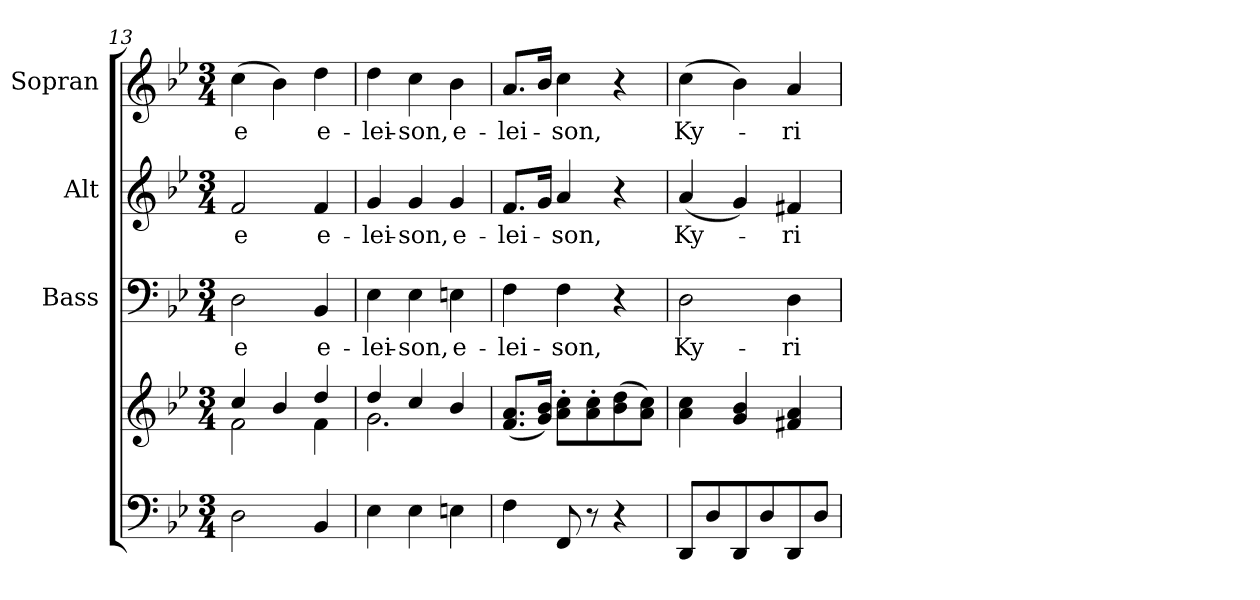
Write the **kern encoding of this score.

**kern	**kern	**kern	**text	**kern	**text	**kern	**text
*part4	*part4	*part3	*part3	*part2	*part2	*part1	*part1
*staff5	*staff4	*staff3	*staff3	*staff2	*staff2	*staff1	*staff1
*	*	*I"Bass	*	*I"Alt	*	*I"Sopran	*
*	*	*I'B.	*	*I'A.	*	*I'S.	*
*clefF4	*clefG2	*clefF4	*	*clefG2	*	*clefG2	*
*k[b-e-]	*k[b-e-]	*k[b-e-]	*	*k[b-e-]	*	*k[b-e-]	*
*B-:	*B-:	*B-:	*	*B-:	*	*B-:	*
*M3/4	*M3/4	*M3/4	*	*M3/4	*	*M3/4	*
=13	=13	=13	=13	=13	=13	=13	=13
*	*^	*	*	*	*	*	*
!	!	!	!	!LO:LY:b	!	!LO:LY:b	!	!LO:LY:b
2D\	4cc/	2f\	2D\	-e	2f/	-e	(>4cc\	-e
.	4b-/	.	.	.	.	.	4b-\)	.
!	!	!	!	!LO:LY:b	!	!LO:LY:b	!	!LO:LY:b
4BB-/	4dd/	4f\	4BB-/	e-	4f/	e-	4dd\	e-
!!LO:PB:g=z
=14	=14	=14	=14	=14	=14	=14	=14	=14
!	!	!	!	!LO:LY:b	!	!LO:LY:b	!	!LO:LY:b
4E-\	4dd/	2.g\	4E-\	-lei-	4g/	-lei-	4dd\	-lei-
!	!	!	!	!LO:LY:b	!	!LO:LY:b	!	!LO:LY:b
4E-\	4cc/	.	4E-\	-son,	4g/	-son,	4cc\	-son,
!	!	!	!	!LO:LY:b	!	!LO:LY:b	!	!LO:LY:b
4En\	4b-/	.	4En\	e-	4g/	e-	4b-\	e-
*	*v	*v	*	*	*	*	*	*
=15	=15	=15	=15	=15	=15	=15	=15
!	!	!	!LO:LY:b	!	!LO:LY:b	!	!LO:LY:b
4F\	(<8.f/ 8.a/L	4F\	-lei-	8.f/L	-lei-	8.a/L	-lei-
.	16g/ 16b-/Jk)	.	.	16g/Jk	.	16b-/Jk	.
!	!	!	!LO:LY:b	!	!LO:LY:b	!	!LO:LY:b
8FF/	8a\'> 8cc\'>L	4F\	-son,	4a/	-son,	4cc\	-son,
8r	8a\'> 8cc\'>	.	.	.	.	.	.
4r	(>8b-\ 8dd\	4r	.	4r	.	4r	.
.	8a\ 8cc\J)	.	.	.	.	.	.
=16	=16	=16	=16	=16	=16	=16	=16
!	!	!	!LO:LY:b	!	!LO:LY:b	!	!LO:LY:b
8DD/L	4a\ 4cc\	2D\	Ky-	(<4a/	Ky-	(>4cc\	Ky-
8D/	.	.	.	.	.	.	.
8DD/	4g/ 4b-/	.	.	4g/)	.	4b-\)	.
8D/	.	.	.	.	.	.	.
!	!	!	!LO:LY:b	!	!LO:LY:b	!	!LO:LY:b
8DD/	4f#X/ 4a/	4D\	-ri-	4f#X/	-ri-	4a/	-ri-
8D/J	.	.	.	.	.	.	.
=	=	=	=	=	=	=	=
*-	*-	*-	*-	*-	*-	*-	*-
